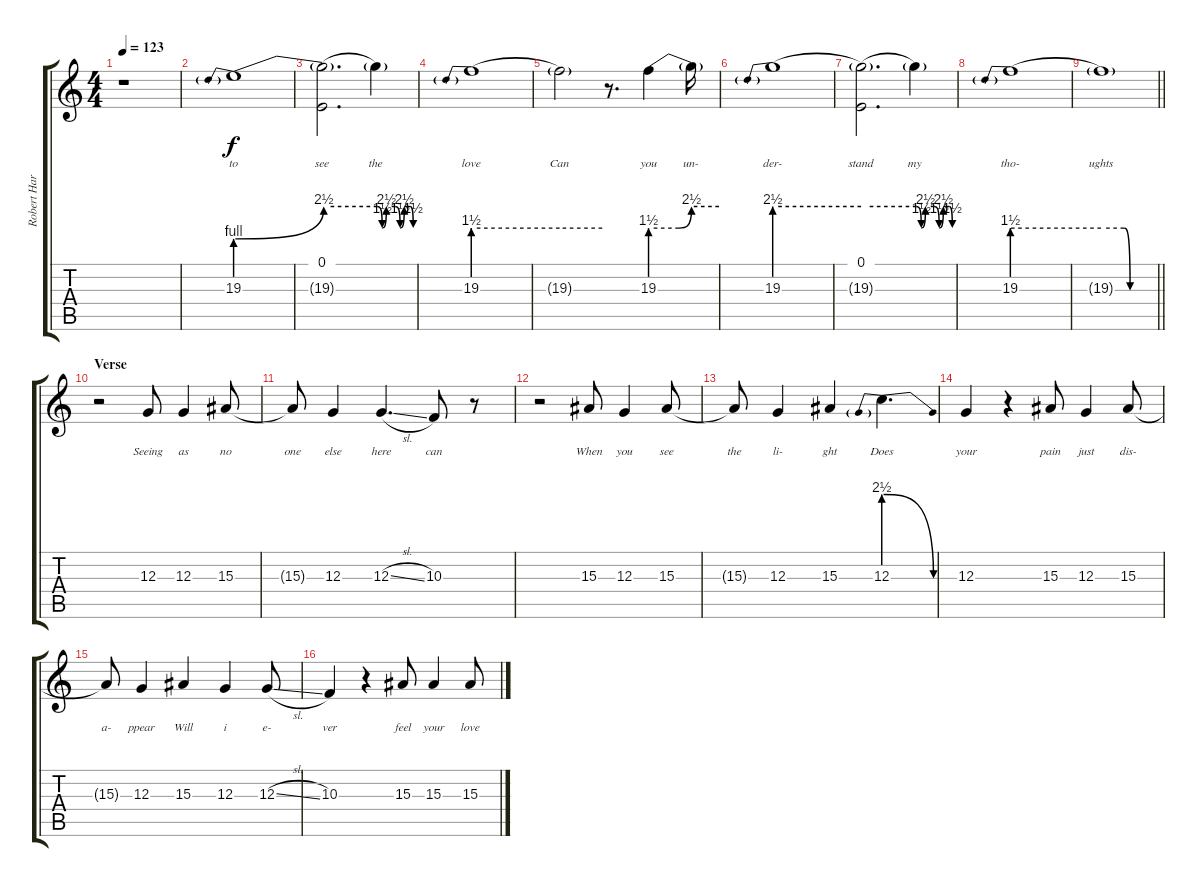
\track ("Robert Harvey" "Robert Har") {instrument lead6voice}
\staff {score tabs}
\tuning (E4 B3 G3 D3 A2 E2) {hide}
\ts (4 4)
\tempo 123
\clef g2
\ks c
r.1{dy ppp} |
19.3{be (prebendbend 0 4 60 10)}.1{lyrics (0 "to") lyrics (1 "") lyrics (2 "") lyrics (3 "") lyrics (4 "") dy f} |
(0.1 19.3{be (hold 0 10 60 10) t}).2{d lyrics (0 "see") lyrics (1 "") lyrics (2 "") lyrics (3 "") lyrics (4 "")} 19.3{be (custom 0 10 8 6 15 10 30 10 38 6 45 10 55 10 60 6) t}.4{lyrics (0 "the") lyrics (1 "") lyrics (2 "") lyrics (3 "") lyrics (4 "")} |
19.3{be (prebend 0 6 60 6)}.1{lyrics (0 "love") lyrics (1 "") lyrics (2 "") lyrics (3 "") lyrics (4 "")} |
19.3{be (hold 0 6 60 6) t}.2{lyrics (0 "Can") lyrics (1 "") lyrics (2 "") lyrics (3 "") lyrics (4 "")} r.8{d} 19.3{be (custom 0 6 25 6 36 10 60 10)}.4{lyrics (0 "you") lyrics (1 "") lyrics (2 "") lyrics (3 "") lyrics (4 "")} 19.3{t}.16{lyrics (0 "un-") lyrics (1 "") lyrics (2 "") lyrics (3 "") lyrics (4 "")} |
19.3{be (prebend 0 10 60 10)}.1{lyrics (0 "der-") lyrics (1 "") lyrics (2 "") lyrics (3 "") lyrics (4 "")} |
(0.1 19.3{be (hold 0 10 60 10) t}).2{d lyrics (0 "stand") lyrics (1 "") lyrics (2 "") lyrics (3 "") lyrics (4 "")} 19.3{be (custom 0 10 8 6 15 10 30 10 38 6 45 10 55 10 60 6) t}.4{lyrics (0 "my") lyrics (1 "") lyrics (2 "") lyrics (3 "") lyrics (4 "")} |
19.3{be (prebend 0 6 60 6)}.1{lyrics (0 "tho-") lyrics (1 "") lyrics (2 "") lyrics (3 "") lyrics (4 "")} |
\barLineRight lightlight
19.3{be (custom 0 6 25 6 32 0 60 0) t}.1{lyrics (0 "ughts") lyrics (1 "") lyrics (2 "") lyrics (3 "") lyrics (4 "")} |
\section ("" "Verse")
r.2 12.3.8{lyrics (0 "Seeing") lyrics (1 "") lyrics (2 "") lyrics (3 "") lyrics (4 "")} 12.3.4{lyrics (0 "as") lyrics (1 "") lyrics (2 "") lyrics (3 "") lyrics (4 "")} 15.3.8{lyrics (0 "no") lyrics (1 "") lyrics (2 "") lyrics (3 "") lyrics (4 "")} |
15.3{t}.8{lyrics (0 "one") lyrics (1 "") lyrics (2 "") lyrics (3 "") lyrics (4 "")} 12.3.4{lyrics (0 "else") lyrics (1 "") lyrics (2 "") lyrics (3 "") lyrics (4 "")} 12.3{sl}.4{d lyrics (0 "here") lyrics (1 "") lyrics (2 "") lyrics (3 "") lyrics (4 "")} 10.3.8{lyrics (0 "can") lyrics (1 "") lyrics (2 "") lyrics (3 "") lyrics (4 "")} r.8 |
r.2 15.3.8{lyrics (0 "When") lyrics (1 "") lyrics (2 "") lyrics (3 "") lyrics (4 "")} 12.3.4{lyrics (0 "you") lyrics (1 "") lyrics (2 "") lyrics (3 "") lyrics (4 "")} 15.3.8{lyrics (0 "see") lyrics (1 "") lyrics (2 "") lyrics (3 "") lyrics (4 "")} |
15.3{t}.8{lyrics (0 "the") lyrics (1 "") lyrics (2 "") lyrics (3 "") lyrics (4 "")} 12.3.4{lyrics (0 "li-") lyrics (1 "") lyrics (2 "") lyrics (3 "") lyrics (4 "")} 15.3.4{lyrics (0 "ght") lyrics (1 "") lyrics (2 "") lyrics (3 "") lyrics (4 "")} 12.3{be (prebendrelease 0 10 60 0)}.4{d lyrics (0 "Does") lyrics (1 "") lyrics (2 "") lyrics (3 "") lyrics (4 "")} |
12.3.4{lyrics (0 "your") lyrics (1 "") lyrics (2 "") lyrics (3 "") lyrics (4 "")} r.4 15.3.8{lyrics (0 "pain") lyrics (1 "") lyrics (2 "") lyrics (3 "") lyrics (4 "")} 12.3.4{lyrics (0 "just") lyrics (1 "") lyrics (2 "") lyrics (3 "") lyrics (4 "")} 15.3.8{lyrics (0 "dis-") lyrics (1 "") lyrics (2 "") lyrics (3 "") lyrics (4 "")} |
15.3{t}.8{lyrics (0 "a-") lyrics (1 "") lyrics (2 "") lyrics (3 "") lyrics (4 "")} 12.3.4{lyrics (0 "ppear") lyrics (1 "") lyrics (2 "") lyrics (3 "") lyrics (4 "")} 15.3.4{lyrics (0 "Will") lyrics (1 "") lyrics (2 "") lyrics (3 "") lyrics (4 "")} 12.3.4{lyrics (0 "i") lyrics (1 "") lyrics (2 "") lyrics (3 "") lyrics (4 "")} 12.3{sl}.8{lyrics (0 "e-") lyrics (1 "") lyrics (2 "") lyrics (3 "") lyrics (4 "")} |
10.3.4{lyrics (0 "ver") lyrics (1 "") lyrics (2 "") lyrics (3 "") lyrics (4 "")} r.4 15.3.8{lyrics (0 "feel") lyrics (1 "") lyrics (2 "") lyrics (3 "") lyrics (4 "")} 15.3.4{lyrics (0 "your") lyrics (1 "") lyrics (2 "") lyrics (3 "") lyrics (4 "")} 15.3.8{lyrics (0 "love") lyrics (1 "") lyrics (2 "") lyrics (3 "") lyrics (4 "")}
